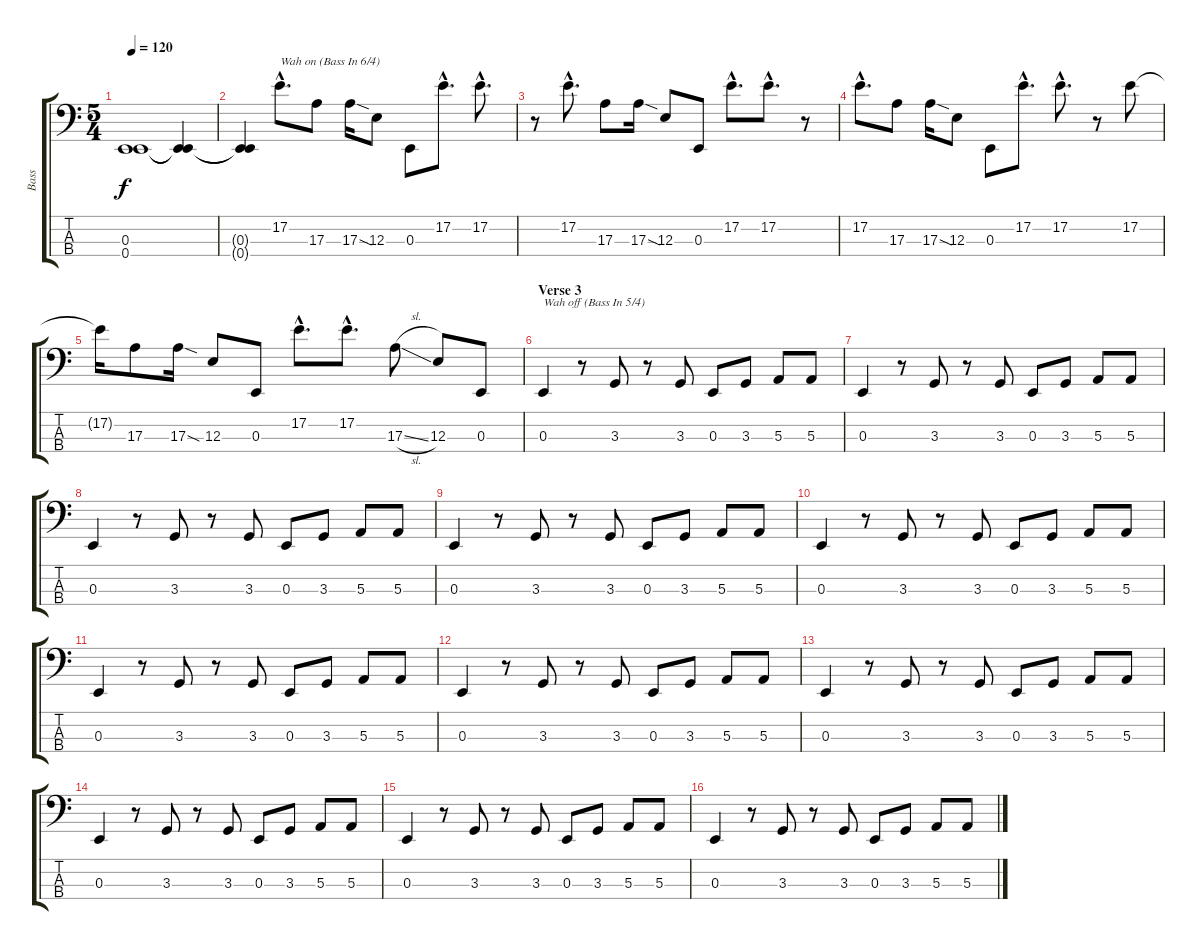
\track ("Bass" "Bass") {instrument electricbassfinger}
\staff {score tabs}
\tuning (B2 B1 E1 E1) {hide}
\ts (5 4)
\tempo 120
\clef f4
\ks c
(0.3{t} 0.4{t}).1{dy f} (0.3{t} 0.4{t}).4 |
(0.3{t} 0.4{t}).4 17.2{hac}.8{d txt "Wah on (Bass In 6/4)" instrument slapbass2} 17.3.8 17.3{sod}.16 12.3.8 0.3.8 17.2{hac}.8{d} 17.2{hac}.8{d} |
r.8 17.2{hac}.8{d} 17.3.8 17.3{sod}.16 12.3.8 0.3.8 17.2{hac}.8{d} 17.2{hac}.8{d} r.8 |
17.2{hac}.8{d} 17.3.8 17.3{sod}.16 12.3.8 0.3.8 17.2{hac}.8{d} 17.2{hac}.8{d} r.8 17.2.8 |
17.2{t}.16 17.3.8 17.3{sod}.16 12.3.8 0.3.8 17.2{hac}.8{d} 17.2{hac}.8{d} 17.3{sl}.8 12.3.8 0.3.8 |
\section ("" "Verse 3")
0.3.4{txt "Wah off (Bass In 5/4)" instrument electricbassfinger} r.8 3.3.8 r.8 3.3.8 0.3.8 3.3.8 5.3.8 5.3.8 |
0.3.4 r.8 3.3.8 r.8 3.3.8 0.3.8 3.3.8 5.3.8 5.3.8 |
0.3.4 r.8 3.3.8 r.8 3.3.8 0.3.8 3.3.8 5.3.8 5.3.8 |
0.3.4 r.8 3.3.8 r.8 3.3.8 0.3.8 3.3.8 5.3.8 5.3.8 |
0.3.4 r.8 3.3.8 r.8 3.3.8 0.3.8 3.3.8 5.3.8 5.3.8 |
0.3.4 r.8 3.3.8 r.8 3.3.8 0.3.8 3.3.8 5.3.8 5.3.8 |
0.3.4 r.8 3.3.8 r.8 3.3.8 0.3.8 3.3.8 5.3.8 5.3.8 |
0.3.4 r.8 3.3.8 r.8 3.3.8 0.3.8 3.3.8 5.3.8 5.3.8 |
0.3.4 r.8 3.3.8 r.8 3.3.8 0.3.8 3.3.8 5.3.8 5.3.8 |
0.3.4 r.8 3.3.8 r.8 3.3.8 0.3.8 3.3.8 5.3.8 5.3.8 |
0.3.4 r.8 3.3.8 r.8 3.3.8 0.3.8 3.3.8 5.3.8 5.3.8
